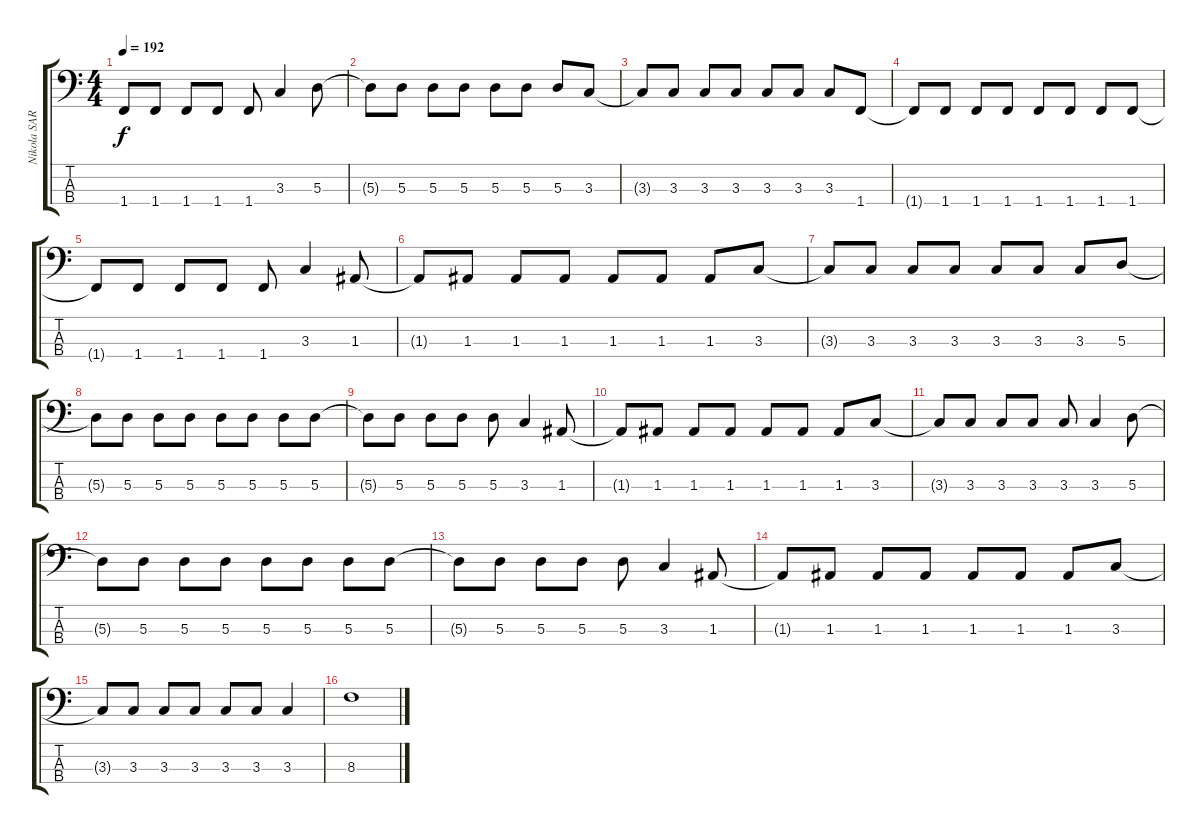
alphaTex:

\track ("Nikola SARCEVIC" "Nikola SAR") {instrument electricbasspick}
\staff {score tabs}
\tuning (G2 D2 A1 E1) {hide}
\ts (4 4)
\tempo 192
\clef f4
\ks c
1.4{t}.8{dy f} 1.4.8 1.4.8 1.4.8 1.4.8 3.3.4 5.3.8 |
5.3{t}.8 5.3.8 5.3.8 5.3.8 5.3.8 5.3.8 5.3.8 3.3.8 |
3.3{t}.8 3.3.8 3.3.8 3.3.8 3.3.8 3.3.8 3.3.8 1.4.8 |
1.4{t}.8 1.4.8 1.4.8 1.4.8 1.4.8 1.4.8 1.4.8 1.4.8 |
1.4{t}.8 1.4.8 1.4.8 1.4.8 1.4.8 3.3.4 1.3.8 |
1.3{t}.8 1.3.8 1.3.8 1.3.8 1.3.8 1.3.8 1.3.8 3.3.8 |
3.3{t}.8 3.3.8 3.3.8 3.3.8 3.3.8 3.3.8 3.3.8 5.3.8 |
5.3{t}.8 5.3.8 5.3.8 5.3.8 5.3.8 5.3.8 5.3.8 5.3.8 |
5.3{t}.8 5.3.8 5.3.8 5.3.8 5.3.8 3.3.4 1.3.8 |
1.3{t}.8 1.3.8 1.3.8 1.3.8 1.3.8 1.3.8 1.3.8 3.3.8 |
3.3{t}.8 3.3.8 3.3.8 3.3.8 3.3.8 3.3.4 5.3.8 |
5.3{t}.8 5.3.8 5.3.8 5.3.8 5.3.8 5.3.8 5.3.8 5.3.8 |
5.3{t}.8 5.3.8 5.3.8 5.3.8 5.3.8 3.3.4 1.3.8 |
1.3{t}.8 1.3.8 1.3.8 1.3.8 1.3.8 1.3.8 1.3.8 3.3.8 |
3.3{t}.8 3.3.8 3.3.8 3.3.8 3.3.8 3.3.8 3.3.4 |
8.3.1
